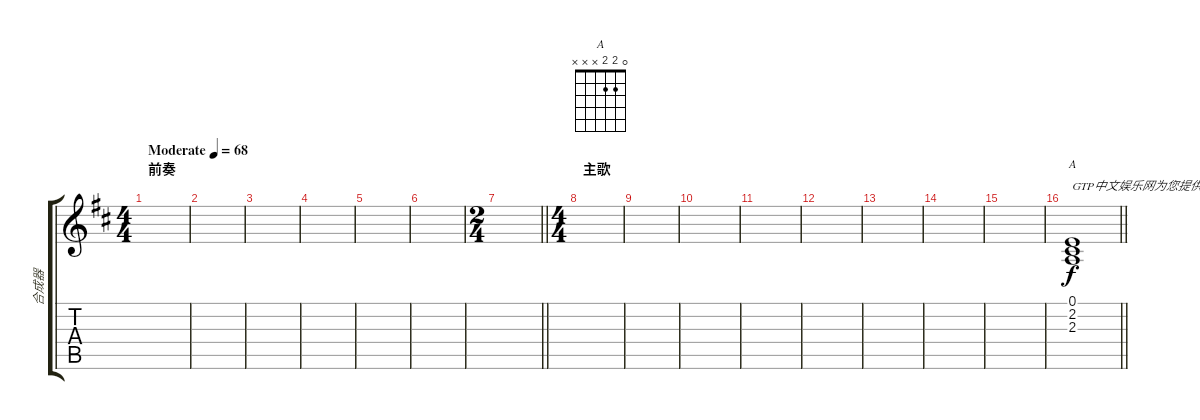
\track ("合成器" "合成器") {instrument choiraahs}
\staff {score tabs}
\tuning (E4 B3 G3 D3 A2 E2) {hide}
\chord ("A" 0 2 2 x x x)
\ts (4 4)
\section ("" "前奏")
\tempo (68 "Moderate")
\clef g2
\ks d
|
|
|
|
|
|
\ts (2 4)
\barLineRight lightlight
|
\ts (4 4)
\section ("" "主歌")
|
|
|
|
|
|
|
|
\barLineRight lightlight
(0.1 2.2 2.3).1{ch "A" txt "GTP中文娱乐网为您提供优秀的谱子"}
